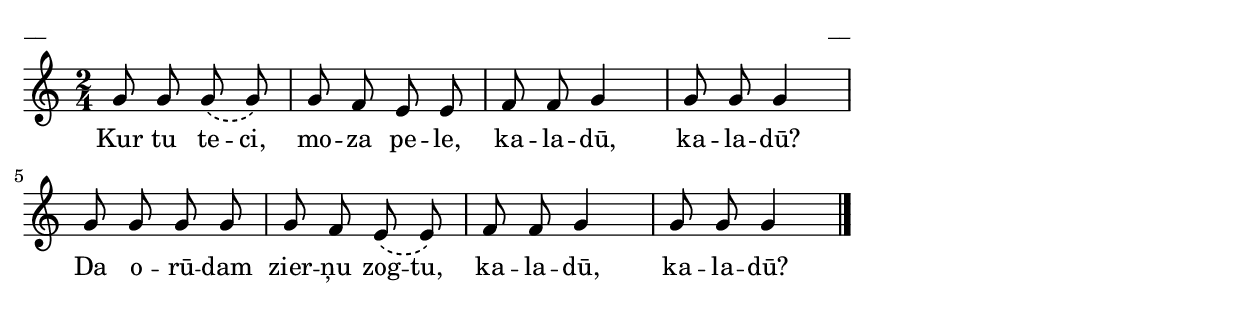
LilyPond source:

\version "2.13.16"
%\header {
%    title = "Kur tu teci, moza pele",Laivas lapas,Ziemassvētki
%}
\paper {
line-width = 14\cm
left-margin = 0.4\cm
between-system-padding = 0.1\cm
between-system-space = 0.1\cm
}
\layout {
indent = #0
ragged-last = ##f
}

voiceA = \relative c' {
\clef "treble"
\key c \major
\time 2/4
\phrasingSlurDashed
\phrasingSlurDown
g'8 g g\( g\) |
g8 f e e |
f8 f g4 |
g8 g g4 |
g8 g g g |
g8 f e\( e\) |
f8 f g4 |
g8 g g4 |
\bar "|."
}

lyricA = \lyricmode {
 Kur tu te -- ci, mo -- za pe -- le, ka -- la -- dū, ka -- la -- dū?
 Da o -- rū -- dam zier -- ņu zog -- tu, ka -- la -- dū, ka -- la -- dū?
} 

fullScore = <<
\new Staff {
<<
\new Voice = "voiceA" { \oneVoice \autoBeamOff \voiceA }
\lyricsto "voiceA" \new Lyrics \lyricA
>>
}
>>

\score {
\fullScore
\header { piece = "__" opus = "__" }
}
\markup { \with-color #(x11-color 'white) \sans \smaller "__" }
\score {
\unfoldRepeats
\fullScore
\midi {
\context { \Staff \remove "Staff_performer" }
\context { \Voice \consists "Staff_performer" }
}
}


